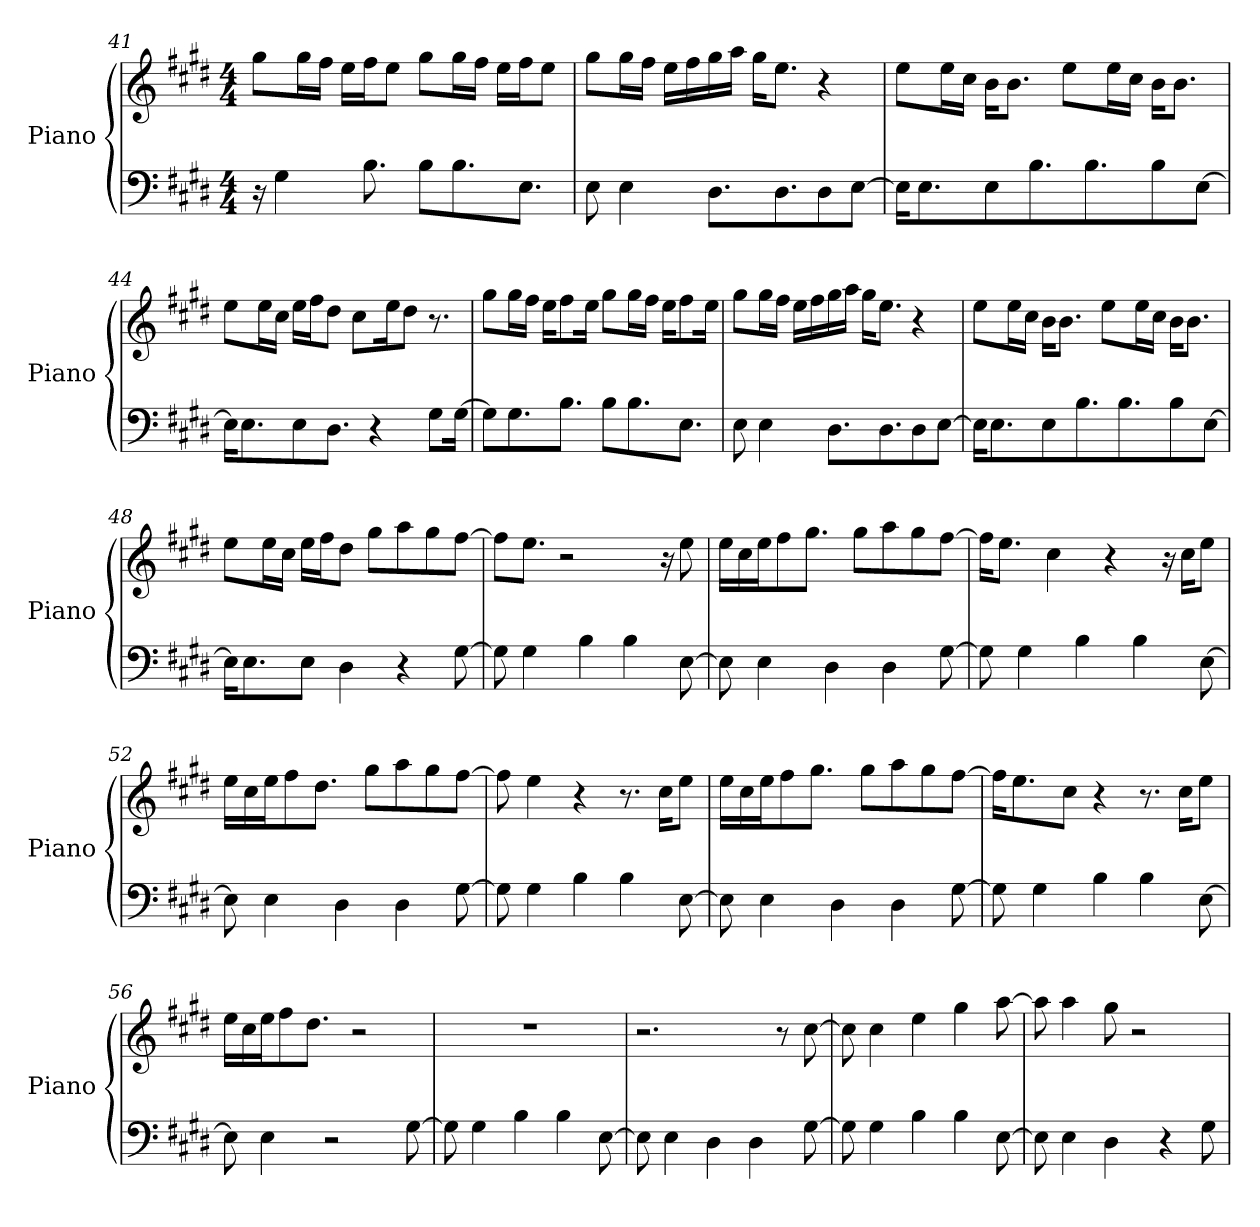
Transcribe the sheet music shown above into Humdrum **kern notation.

**kern	**kern
*part1	*part1
*staff2	*staff1
*I"Piano	*
*I'Piano	*
!!LO:PB:g=z
*clefF4	*clefG2
*k[f#c#g#d#]	*k[f#c#g#d#]
*E:	*E:
*M4/4	*M4/4
=41	=41
16r	8gg#\L
4G#\	.
.	16gg#\L
.	16ff#\JJ
.	16ee\LL
8.B\	16ff#\J
.	8ee\J
8B\L	8gg#\L
8.B\	16gg#\L
.	16ff#\JJ
.	16ee\LL
8.E\J	16ff#\J
.	8ee\J
=42	=42
8E\	8gg#\L
4E\	16gg#\L
.	16ff#\JJ
.	16ee\LL
.	16ff#\
8.D#\L	16gg#\
.	16aa\JJ
.	16gg#\KL
8.D#\	8.ee\J
8D#\	4r
[8E\J	.
=43	=43
16E\KL]	8ee\L
8.E\	.
.	16ee\L
.	16cc#\JJ
8E\	16b\KL
.	8.b\J
8.B\	.
.	8ee\L
8.B\	.
.	16ee\L
.	16cc#\JJ
8B\	16b\KL
.	8.b\J
[8E\J	.
!!LO:LB:g=z
=44	=44
16E\KL]	8ee\L
8.E\	.
.	16ee\L
.	16cc#\JJ
8E\	16ee\LL
.	16ff#\J
8.D#\J	8dd#\J
.	8cc#\L
4r	.
.	16ee\K
.	8dd#\J
8G#\L	8.r
[16G#\Jk	.
=45	=45
8G#\L]	8gg#\L
8.G#\	16gg#\L
.	16ff#\JJ
.	16ee\KL
8.B\J	8ff#\
.	16ee\Jk
8B\L	8gg#\L
8.B\	16gg#\L
.	16ff#\JJ
.	16ee\KL
8.E\J	8ff#\
.	16ee\Jk
=46	=46
8E\	8gg#\L
4E\	16gg#\L
.	16ff#\JJ
.	16ee\LL
.	16ff#\
8.D#\L	16gg#\
.	16aa\JJ
.	16gg#\KL
8.D#\	8.ee\J
8D#\	4r
[8E\J	.
!!LO:LB:g=z
=47	=47
16E\KL]	8ee\L
8.E\	.
.	16ee\L
.	16cc#\JJ
8E\	16b\KL
.	8.b\J
8.B\	.
.	8ee\L
8.B\	.
.	16ee\L
.	16cc#\JJ
8B\	16b\KL
.	8.b\J
[8E\J	.
=48	=48
16E\KL]	8ee\L
8.E\	.
.	16ee\L
.	16cc#\JJ
8E\J	16ee\LL
.	16ff#\J
4D#\	8dd#\J
.	8gg#\L
4r	8aa\
.	8gg#\
[8G#\	[8ff#\J
=49	=49
8G#\]	8ff#\L]
4G#\	8.ee\J
.	2r
4B\	.
4B\	.
.	16r
[8E\	8ee\
=50	=50
8E\]	16ee\LL
.	16cc#\
4E\	16ee\J
.	8ff#\
.	8.gg#\J
4D#\	.
.	8gg#\L
4D#\	8aa\
.	8gg#\
[8G#\	[8ff#\J
!!LO:LB:g=z
=51	=51
8G#\]	16ff#\KL]
.	8.ee\J
4G#\	.
.	4cc#\
4B\	.
.	4r
4B\	.
.	16r
.	16cc#\KL
[8E\	8ee\J
=52	=52
8E\]	16ee\LL
.	16cc#\
4E\	16ee\J
.	8ff#\
.	8.dd#\J
4D#\	.
.	8gg#\L
4D#\	8aa\
.	8gg#\
[8G#\	[8ff#\J
=53	=53
8G#\]	8ff#\]
4G#\	4ee\
4B\	4r
4B\	8.r
.	16cc#\KL
[8E\	8ee\J
=54	=54
8E\]	16ee\LL
.	16cc#\
4E\	16ee\J
.	8ff#\
.	8.gg#\J
4D#\	.
.	8gg#\L
4D#\	8aa\
.	8gg#\
[8G#\	[8ff#\J
!!LO:LB:g=z
=55	=55
8G#\]	16ff#\KL]
.	8.ee\
4G#\	.
.	8cc#\J
4B\	4r
4B\	8.r
.	16cc#\KL
[8E\	8ee\J
=56	=56
8E\]	16ee\LL
.	16cc#\
4E\	16ee\J
.	8ff#\
.	8.dd#\J
2r	.
.	2r
[8G#\	.
=57	=57
8G#\]	1r
4G#\	.
4B\	.
4B\	.
[8E\	.
=58	=58
8E\]	2.r
4E\	.
4D#\	.
4D#\	.
.	8r
[8G#\	[8cc#\
=59	=59
8G#\]	8cc#\]
4G#\	4cc#\
4B\	4ee\
4B\	4gg#\
[8E\	[8aa\
=60	=60
8E\]	8aa\]
4E\	4aa\
4D#\	8gg#\
.	2r
4r	.
8G#\	.
=	=
*-	*-
